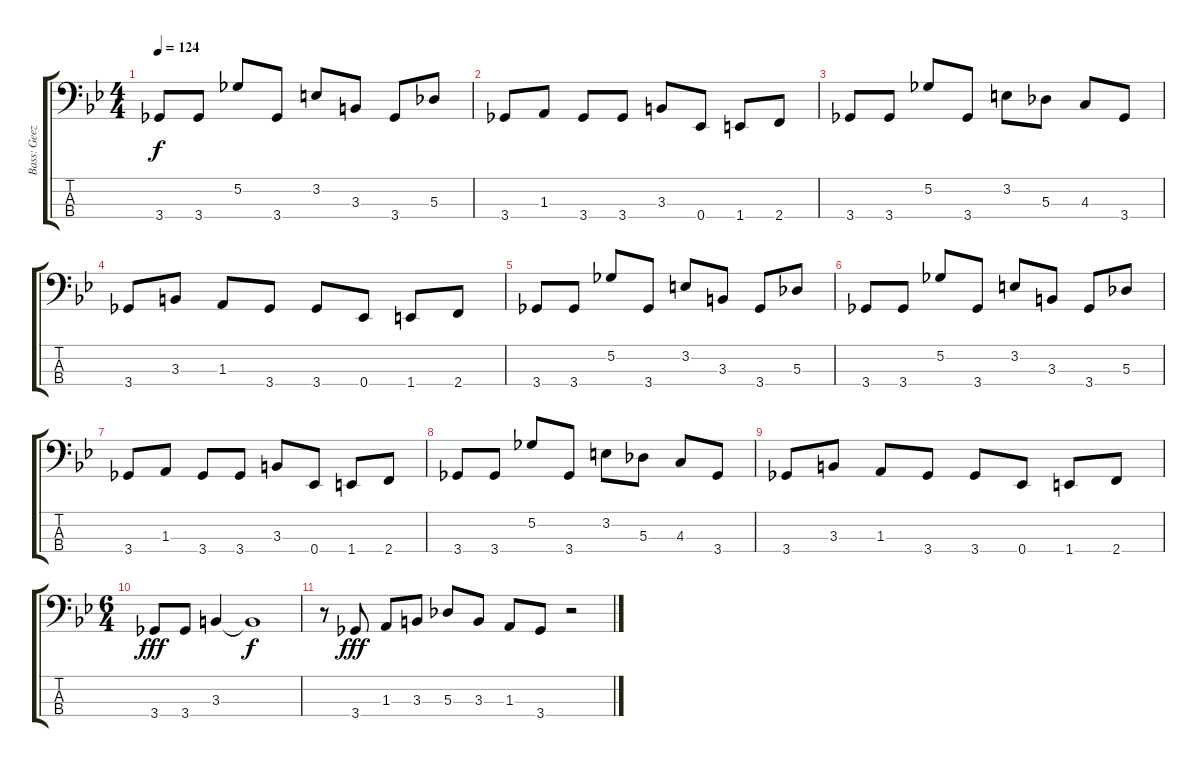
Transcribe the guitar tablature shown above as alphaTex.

\track ("Bass: Geezer" "Bass: Geez") {instrument electricbasspick}
\staff {score tabs}
\tuning (Gb2 Db2 Ab1 Eb1) {hide}
\ts (4 4)
\tempo 124
\clef f4
\ks bb
3.4.8{dy f} 3.4.8 5.2.8 3.4.8 3.2.8 3.3.8 3.4.8 5.3.8 |
3.4.8 1.3.8 3.4.8 3.4.8 3.3.8 0.4.8 1.4.8 2.4.8 |
3.4.8 3.4.8 5.2.8 3.4.8 3.2.8 5.3.8 4.3.8 3.4.8 |
3.4.8 3.3.8 1.3.8 3.4.8 3.4.8 0.4.8 1.4.8 2.4.8 |
3.4.8 3.4.8 5.2.8 3.4.8 3.2.8 3.3.8 3.4.8 5.3.8 |
3.4.8 3.4.8 5.2.8 3.4.8 3.2.8 3.3.8 3.4.8 5.3.8 |
3.4.8 1.3.8 3.4.8 3.4.8 3.3.8 0.4.8 1.4.8 2.4.8 |
3.4.8 3.4.8 5.2.8 3.4.8 3.2.8 5.3.8 4.3.8 3.4.8 |
3.4.8 3.3.8 1.3.8 3.4.8 3.4.8 0.4.8 1.4.8 2.4.8 |
\ts (6 4)
3.4.8{dy fff} 3.4.8 3.3.4 3.3{t}.1{dy f} |
r.8 3.4.8{dy fff} 1.3.8 3.3.8 5.3.8 3.3.8 1.3.8 3.4.8 r.2
